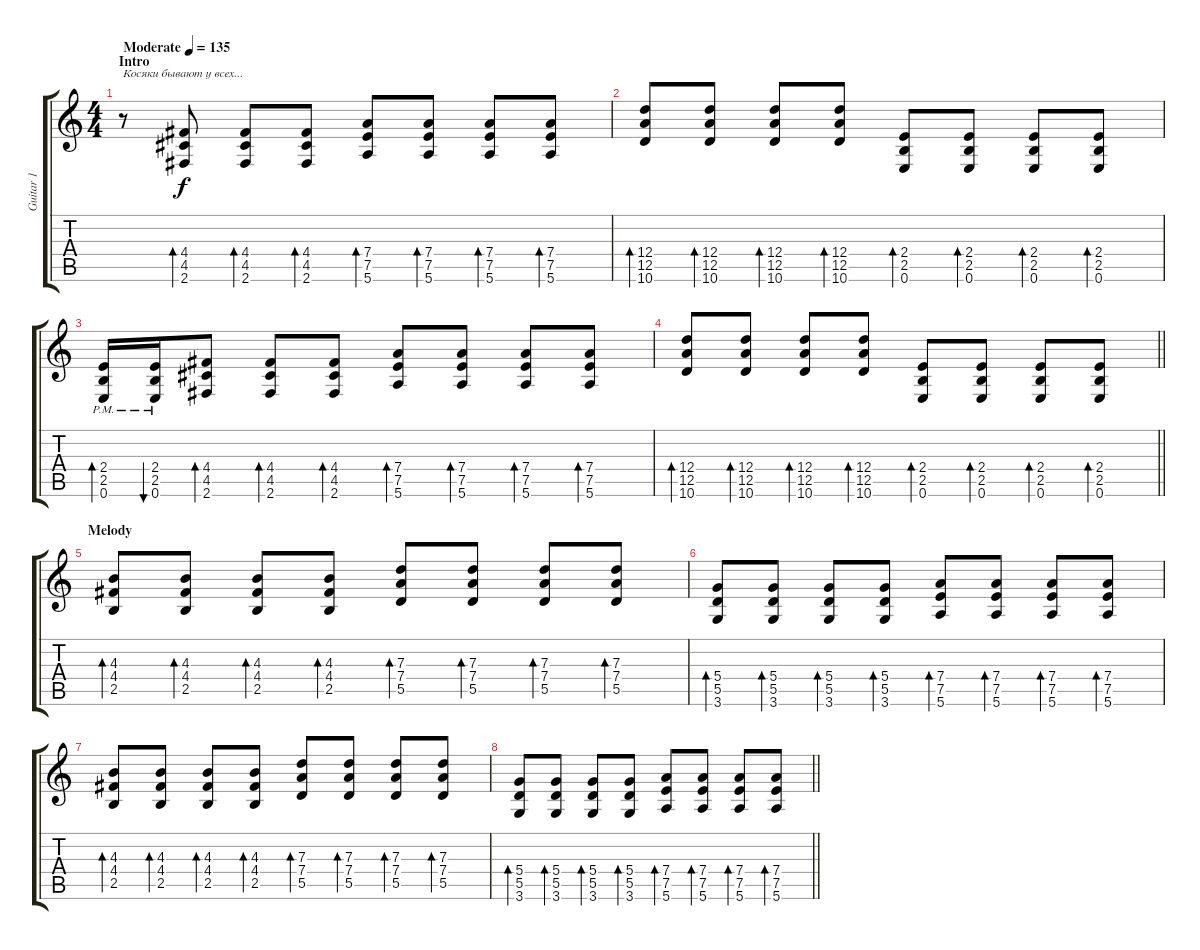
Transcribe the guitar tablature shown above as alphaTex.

\track ("Guitar 1" "Guitar 1") {instrument distortionguitar}
\staff {score tabs}
\tuning (E4 B3 G3 D3 A2 E2) {hide}
\ts (4 4)
\section ("" "Intro")
\tempo (135 "Moderate")
\clef g2
\ks c
r.8{txt "Косяки бывают у всех..." dy f instrument distortionguitar} (4.4 4.5 2.6).8{bd 120} (4.4 4.5 2.6).8{bd 120} (4.4 4.5 2.6).8{bd 120} (7.4 7.5 5.6).8{bd 120} (7.4 7.5 5.6).8{bd 120} (7.4 7.5 5.6).8{bd 120} (7.4 7.5 5.6).8{bd 120} |
(12.4 12.5 10.6).8{bd 120} (12.4 12.5 10.6).8{bd 120} (12.4 12.5 10.6).8{bd 120} (12.4 12.5 10.6).8{bd 120} (2.4 2.5 0.6).8{bd 120} (2.4 2.5 0.6).8{bd 120} (2.4 2.5 0.6).8{bd 120} (2.4 2.5 0.6).8{bd 120} |
(2.4{pm} 2.5{pm} 0.6{pm}).16{bd 120} (2.4{pm} 2.5{pm} 0.6{pm}).16{bu 120} (4.4 4.5 2.6).8{bd 120} (4.4 4.5 2.6).8{bd 120} (4.4 4.5 2.6).8{bd 120} (7.4 7.5 5.6).8{bd 120} (7.4 7.5 5.6).8{bd 120} (7.4 7.5 5.6).8{bd 120} (7.4 7.5 5.6).8{bd 120} |
\barLineRight lightlight
(12.4 12.5 10.6).8{bd 120} (12.4 12.5 10.6).8{bd 120} (12.4 12.5 10.6).8{bd 120} (12.4 12.5 10.6).8{bd 120} (2.4 2.5 0.6).8{bd 120} (2.4 2.5 0.6).8{bd 120} (2.4 2.5 0.6).8{bd 120} (2.4 2.5 0.6).8{bd 120} |
\section ("" "Melody")
(4.3 4.4 2.5).8{bd 120} (4.3 4.4 2.5).8{bd 120} (4.3 4.4 2.5).8{bd 120} (4.3 4.4 2.5).8{bd 120} (7.3 7.4 5.5).8{bd 120} (7.3 7.4 5.5).8{bd 120} (7.3 7.4 5.5).8{bd 120} (7.3 7.4 5.5).8{bd 120} |
(5.4 5.5 3.6).8{bd 120} (5.4 5.5 3.6).8{bd 120} (5.4 5.5 3.6).8{bd 120} (5.4 5.5 3.6).8{bd 120} (7.4 7.5 5.6).8{bd 120} (7.4 7.5 5.6).8{bd 120} (7.4 7.5 5.6).8{bd 120} (7.4 7.5 5.6).8{bd 120} |
(4.3 4.4 2.5).8{bd 120} (4.3 4.4 2.5).8{bd 120} (4.3 4.4 2.5).8{bd 120} (4.3 4.4 2.5).8{bd 120} (7.3 7.4 5.5).8{bd 120} (7.3 7.4 5.5).8{bd 120} (7.3 7.4 5.5).8{bd 120} (7.3 7.4 5.5).8{bd 120} |
\barLineRight lightlight
(5.4 5.5 3.6).8{bd 120} (5.4 5.5 3.6).8{bd 120} (5.4 5.5 3.6).8{bd 120} (5.4 5.5 3.6).8{bd 120} (7.4 7.5 5.6).8{bd 120} (7.4 7.5 5.6).8{bd 120} (7.4 7.5 5.6).8{bd 120} (7.4 7.5 5.6).8{bd 120}
